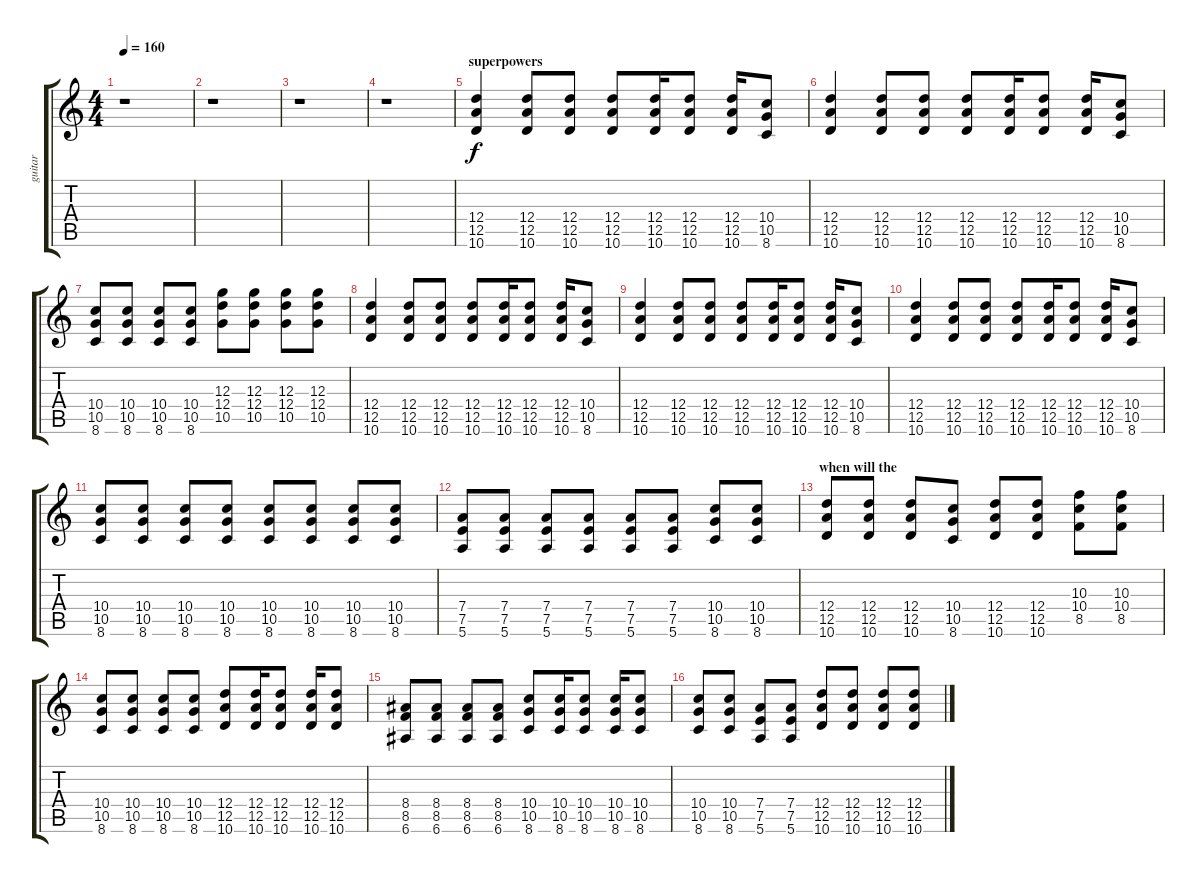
\track ("guitar" "guitar") {instrument distortionguitar}
\staff {score tabs}
\tuning (E4 B3 G3 D3 A2 E2) {hide}
\ts (4 4)
\tempo 160
\clef g2
\ks c
r.1{dy f} |
r.1 |
r.1 |
r.1 |
\section ("" "superpowers")
(12.4 12.5 10.6).4 (12.4 12.5 10.6).8 (12.4 12.5 10.6).8 (12.4 12.5 10.6).8 (12.4 12.5 10.6).16 (12.4 12.5 10.6).8 (12.4 12.5 10.6).16 (10.4 10.5 8.6).8 |
(12.4 12.5 10.6).4 (12.4 12.5 10.6).8 (12.4 12.5 10.6).8 (12.4 12.5 10.6).8 (12.4 12.5 10.6).16 (12.4 12.5 10.6).8 (12.4 12.5 10.6).16 (10.4 10.5 8.6).8 |
(10.4 10.5 8.6).8 (10.4 10.5 8.6).8 (10.4 10.5 8.6).8 (10.4 10.5 8.6).8 (12.3 12.4 10.5).8 (12.3 12.4 10.5).8 (12.3 12.4 10.5).8 (12.3 12.4 10.5).8 |
(12.4 12.5 10.6).4 (12.4 12.5 10.6).8 (12.4 12.5 10.6).8 (12.4 12.5 10.6).8 (12.4 12.5 10.6).16 (12.4 12.5 10.6).8 (12.4 12.5 10.6).16 (10.4 10.5 8.6).8 |
(12.4 12.5 10.6).4 (12.4 12.5 10.6).8 (12.4 12.5 10.6).8 (12.4 12.5 10.6).8 (12.4 12.5 10.6).16 (12.4 12.5 10.6).8 (12.4 12.5 10.6).16 (10.4 10.5 8.6).8 |
(12.4 12.5 10.6).4 (12.4 12.5 10.6).8 (12.4 12.5 10.6).8 (12.4 12.5 10.6).8 (12.4 12.5 10.6).16 (12.4 12.5 10.6).8 (12.4 12.5 10.6).16 (10.4 10.5 8.6).8 |
(10.4 10.5 8.6).8 (10.4 10.5 8.6).8 (10.4 10.5 8.6).8 (10.4 10.5 8.6).8 (10.4 10.5 8.6).8 (10.4 10.5 8.6).8 (10.4 10.5 8.6).8 (10.4 10.5 8.6).8 |
(7.4 7.5 5.6).8 (7.4 7.5 5.6).8 (7.4 7.5 5.6).8 (7.4 7.5 5.6).8 (7.4 7.5 5.6).8 (7.4 7.5 5.6).8 (10.4 10.5 8.6).8 (10.4 10.5 8.6).8 |
\section ("" "when will the")
(12.4 12.5 10.6).8 (12.4 12.5 10.6).8 (12.4 12.5 10.6).8 (10.4 10.5 8.6).8 (12.4 12.5 10.6).8 (12.4 12.5 10.6).8 (10.3 10.4 8.5).8 (10.3 10.4 8.5).8 |
(10.4 10.5 8.6).8 (10.4 10.5 8.6).8 (10.4 10.5 8.6).8 (10.4 10.5 8.6).8 (12.4 12.5 10.6).8 (12.4 12.5 10.6).16 (12.4 12.5 10.6).8 (12.4 12.5 10.6).16 (12.4 12.5 10.6).8 |
(8.4 8.5 6.6).8 (8.4 8.5 6.6).8 (8.4 8.5 6.6).8 (8.4 8.5 6.6).8 (10.4 10.5 8.6).8 (10.4 10.5 8.6).16 (10.4 10.5 8.6).8 (10.4 10.5 8.6).16 (10.4 10.5 8.6).8 |
(10.4 10.5 8.6).8 (10.4 10.5 8.6).8 (7.4 7.5 5.6).8 (7.4 7.5 5.6).8 (12.4 12.5 10.6).8 (12.4 12.5 10.6).8 (12.4 12.5 10.6).8 (12.4 12.5 10.6).8
